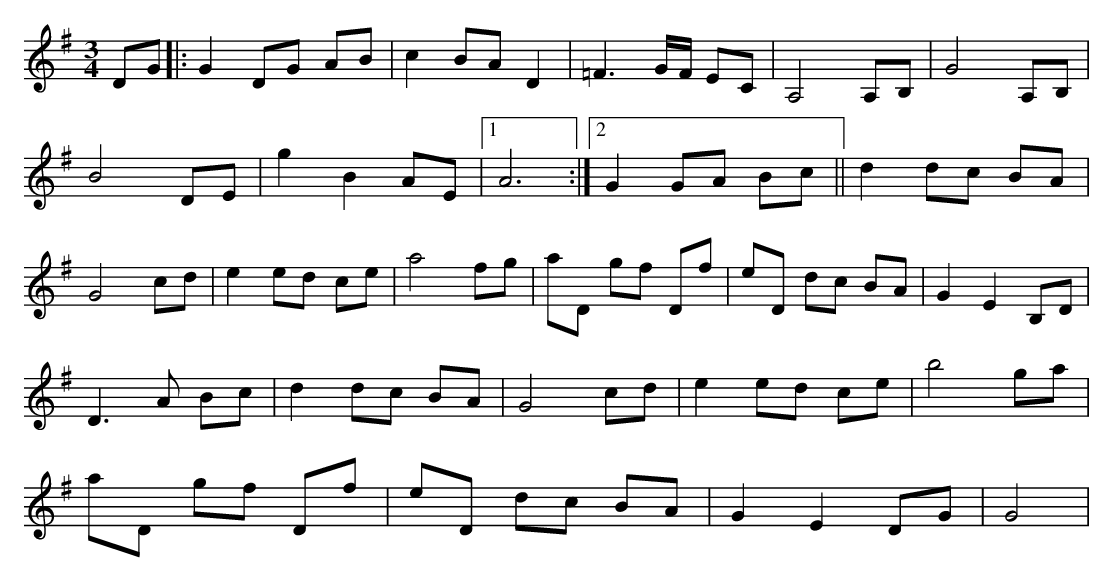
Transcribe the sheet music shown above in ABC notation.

X:1
M:3/4
K:G
DG|:G2DG AB|c2 BA D2|=F3 G/F/ EC|A,4 A,B,|G4A,B,|
B4 DE|g2B2 AE|1 A6:|2 G2 GA Bc||d2 dc BA|
G4 cd| e2 ed ce|a4 fg|aD gf Df|eD dc BA|G2 E2 B,D|
 D3 A Bc|d2 dc BA|G4 cd|e2 ed ce|b4 ga|
aD gf Df|eD dc BA|G2 E2 DG| G4|
